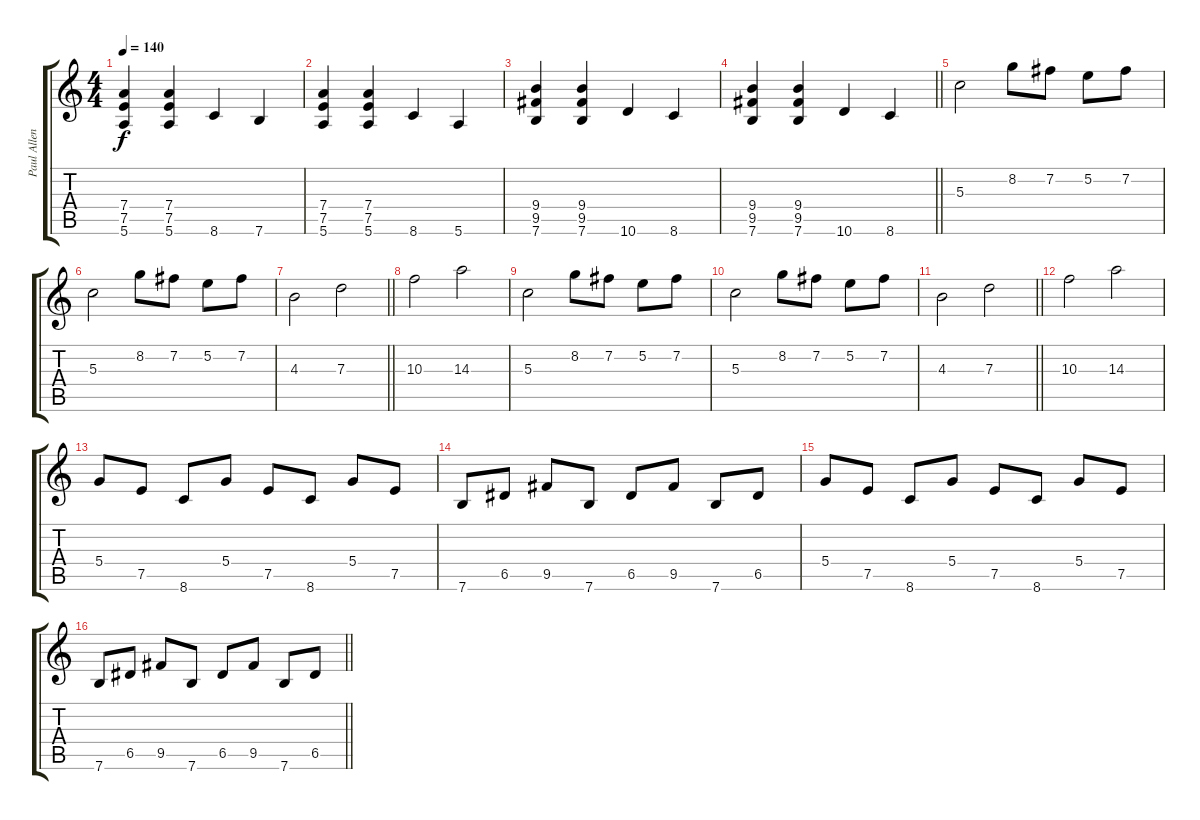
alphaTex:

\track ("Paul Allender" "Paul Allen") {instrument distortionguitar}
\staff {score tabs}
\tuning (E4 B3 G3 D3 A2 E2) {hide}
\ts (4 4)
\tempo 140
\clef g2
\ks c
(7.4 7.5 5.6).4{dy f} (7.4 7.5 5.6).4 8.6.4 7.6.4 |
(7.4 7.5 5.6).4 (7.4 7.5 5.6).4 8.6.4 5.6.4 |
(9.4 9.5 7.6).4 (9.4 9.5 7.6).4 10.6.4 8.6.4 |
\barLineRight lightlight
(9.4 9.5 7.6).4 (9.4 9.5 7.6).4 10.6.4 8.6.4 |
5.3.2 8.2.8 7.2.8 5.2.8 7.2.8 |
5.3.2 8.2.8 7.2.8 5.2.8 7.2.8 |
\barLineRight lightlight
4.3.2 7.3.2 |
10.3.2 14.3.2 |
5.3.2 8.2.8 7.2.8 5.2.8 7.2.8 |
5.3.2 8.2.8 7.2.8 5.2.8 7.2.8 |
\barLineRight lightlight
4.3.2 7.3.2 |
10.3.2 14.3.2 |
5.4.8 7.5.8 8.6.8 5.4.8 7.5.8 8.6.8 5.4.8 7.5.8 |
7.6.8 6.5.8 9.5.8 7.6.8 6.5.8 9.5.8 7.6.8 6.5.8 |
5.4.8 7.5.8 8.6.8 5.4.8 7.5.8 8.6.8 5.4.8 7.5.8 |
\barLineRight lightlight
7.6.8 6.5.8 9.5.8 7.6.8 6.5.8 9.5.8 7.6.8 6.5.8
